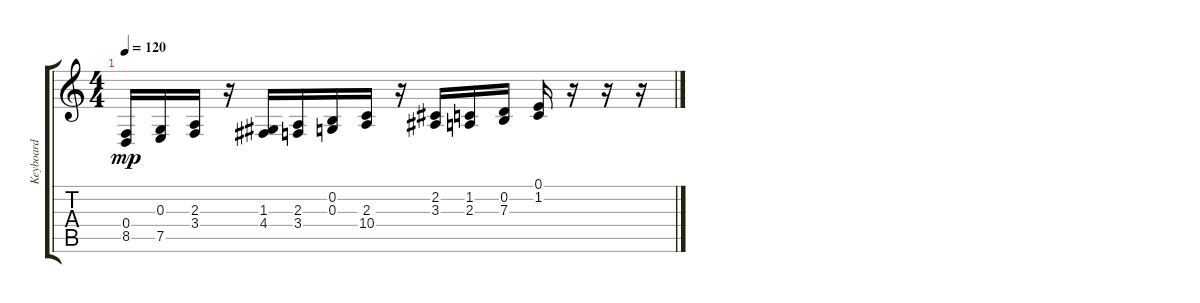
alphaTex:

\track ("Keyboard" "Keyboard") {instrument pad3polysynth}
\staff {score tabs}
\tuning (E4 B3 G3 D3 A2 E2) {hide}
\ts (4 4)
\tempo 120
\clef g2
\ks c
(0.4 8.5).16{dy mp} (0.3 7.5).16 (2.3 3.4).16 r.16 (1.3 4.4).16 (2.3 3.4).16 (0.2 0.3).16 (2.3 10.4).16 r.16 (2.2 3.3).16 (1.2 2.3).16 (0.2 7.3).16 (0.1 1.2).16 r.16 r.16 r.16
